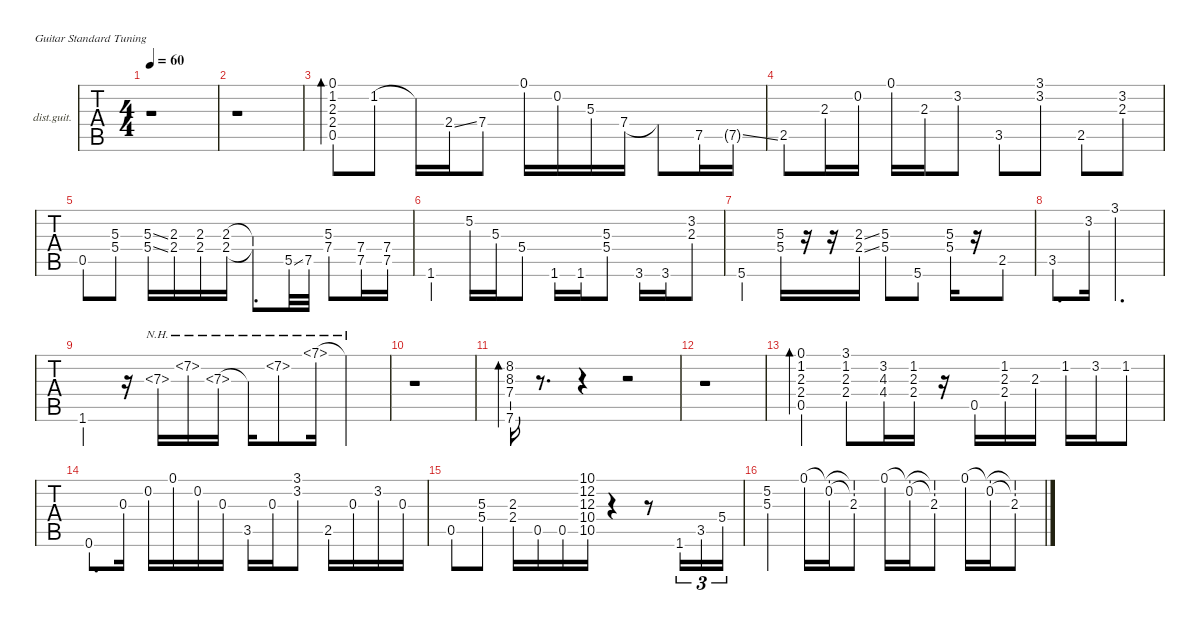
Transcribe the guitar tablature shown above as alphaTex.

\defaultSystemsLayout 4
\hideDynamics
\bracketExtendMode nobrackets
\firstSystemTrackNameOrientation horizontal
\otherSystemsTrackNameOrientation horizontal
\track ("Back Guitar" "dist.guit.") {instrument electricguitarclean}
\staff {tabs}
\tuning (E4 B3 G3 D3 A2 E2)
\ts (4 4)
\tempo 60
\clef g2
\ks c
r.1{dy f instrument electricguitarclean} |
r.1 |
(0.1 1.2 2.3 2.4 0.5).8{bd 240} 1.2.8 1.2{t}.16 2.4{ss}.16 7.4.8 0.1.16 0.2.16 5.3.16 7.4.16 7.4{t}.8 7.5.16 7.5{ss g}.16 |
2.5.8 2.3.16 0.2.16 0.1.16 2.3.16 3.2.8 3.5.8 (3.1 3.2).8 2.5.8 (3.2 2.3).8 |
0.5.8 (5.3 5.4).8 (5.3{ss} 5.4{ss}).16 (2.3 2.4).16 (2.3 2.4).16 (2.3 2.4).16 (2.3{t} 2.4{t}).8{d} 5.5{ss}.32 7.5.32 (5.3 7.4).8 (7.4 7.5).16 (7.4 7.5).16 |
1.6.4 5.2.16 5.3.16 5.4.8 1.6.16 1.6.16 (5.3 5.4).8 3.6.16 3.6.16 (3.2 2.3).8 |
5.6.4 (5.3 5.4).16 r.16 r.16 (2.3{ss} 2.4{ss}).16 (5.3 5.4).8 5.6.8 (5.3 5.4).16 r.16 2.5.8 |
3.5.8{d} 3.2.16 3.1.2{d} |
1.6.4 r.16 7.3{nh}.16 7.2{nh}.16 7.3{nh}.16 7.3{nh t}.16 7.2{nh}.8 7.1{nh}.16 7.1{nh t}.4 |
r.1 |
(8.2 8.3 7.4 7.6).16{bd 240} r.8{d} r.4 r.2 |
r.1 |
(0.1 1.2 2.3 2.4 0.5).4{bd 240} (3.1 1.2 2.3 2.4).8 (3.2 4.3 4.4).16 (1.2 2.3 2.4).16 r.16 0.5.16 (1.2 2.3 2.4).16 2.3.16 1.2.16 3.2.16 1.2.8 |
0.6.8{d} 0.3.16 0.2.16 0.1.16 0.2.16 0.3.16 3.5.16 0.3.16 (3.1 3.2).8 2.5.16 0.3.16 3.2.16 0.3.16 |
0.5.8 (5.3 5.4).8 (2.3 2.4).16 0.5.16 0.5.16 (10.1 12.2 12.3 10.4 10.5).16 r.4 r.8 1.6.16{tu (3 2)} 3.5.16{tu (3 2)} 5.4.16{tu (3 2)} |
(5.2 5.3).4 0.1.16 (0.1{t} 0.2).16 (0.1{t} 0.2{t} 2.3).8 0.1.16 (0.1{t} 0.2).16 (0.1{t} 0.2{t} 2.3).8 0.1.16 (0.1{t} 0.2).16 (0.1{t} 0.2{t} 2.3).8
